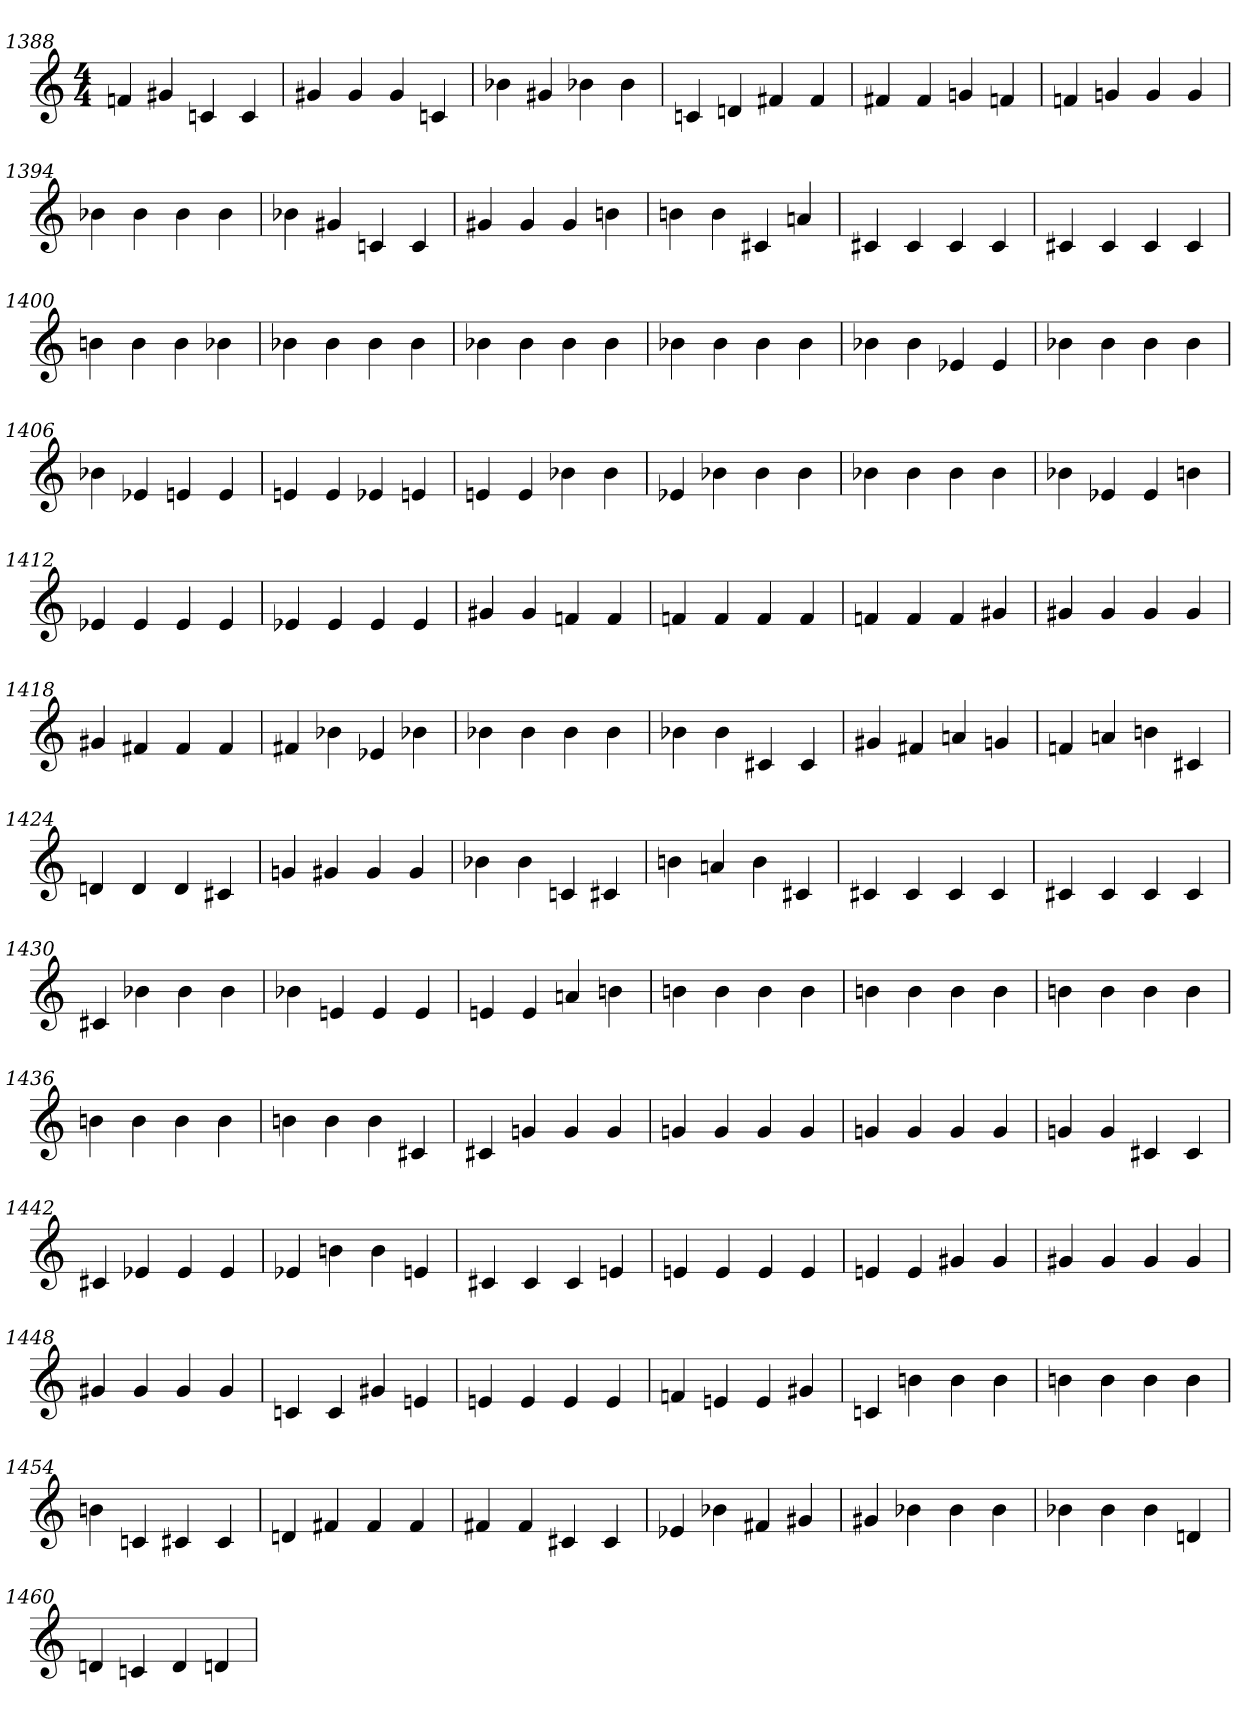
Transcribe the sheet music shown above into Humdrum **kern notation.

**kern
*part1
*staff1
*clefG2
*M4/4
=1388
4fn
4g#X
4cn
4c
=1389
4g#X
4g#
4g#
4cn
=1390
4b-X
4g#X
4b-X
4b-
=1391
4cn
4dn
4f#X
4f#
=1392
4f#X
4f#
4gn
4fn
=1393
4fn
4gn
4g
4g
=1394
4b-X
4b-
4b-
4b-
=1395
4b-X
4g#X
4cn
4c
=1396
4g#X
4g#
4g#
4bn
=1397
4bn
4b
4c#X
4an
=1398
4c#X
4c#
4c#
4c#
=1399
4c#X
4c#
4c#
4c#
=1400
4bn
4b
4b
4b-X
=1401
4b-X
4b-
4b-
4b-
=1402
4b-X
4b-
4b-
4b-
=1403
4b-X
4b-
4b-
4b-
=1404
4b-X
4b-
4e-X
4e-
=1405
4b-X
4b-
4b-
4b-
=1406
4b-X
4e-X
4en
4e
=1407
4en
4e
4e-X
4en
=1408
4en
4e
4b-X
4b-
=1409
4e-X
4b-X
4b-
4b-
=1410
4b-X
4b-
4b-
4b-
=1411
4b-X
4e-X
4e-
4bn
=1412
4e-X
4e-
4e-
4e-
=1413
4e-X
4e-
4e-
4e-
=1414
4g#X
4g#
4fn
4f
=1415
4fn
4f
4f
4f
=1416
4fn
4f
4f
4g#X
=1417
4g#X
4g#
4g#
4g#
=1418
4g#X
4f#X
4f#
4f#
=1419
4f#X
4b-X
4e-X
4b-X
=1420
4b-X
4b-
4b-
4b-
=1421
4b-X
4b-
4c#X
4c#
=1422
4g#X
4f#X
4an
4gn
=1423
4fn
4an
4bn
4c#X
=1424
4dn
4d
4d
4c#X
=1425
4gn
4g#X
4g#
4g#
=1426
4b-X
4b-
4cn
4c#X
=1427
4bn
4an
4b
4c#X
=1428
4c#X
4c#
4c#
4c#
=1429
4c#X
4c#
4c#
4c#
=1430
4c#X
4b-X
4b-
4b-
=1431
4b-X
4en
4e
4e
=1432
4en
4e
4an
4bn
=1433
4bn
4b
4b
4b
=1434
4bn
4b
4b
4b
=1435
4bn
4b
4b
4b
=1436
4bn
4b
4b
4b
=1437
4bn
4b
4b
4c#X
=1438
4c#X
4gn
4g
4g
=1439
4gn
4g
4g
4g
=1440
4gn
4g
4g
4g
=1441
4gn
4g
4c#X
4c#
=1442
4c#X
4e-X
4e-
4e-
=1443
4e-X
4bn
4b
4en
=1444
4c#X
4c#
4c#
4en
=1445
4en
4e
4e
4e
=1446
4en
4e
4g#X
4g#
=1447
4g#X
4g#
4g#
4g#
=1448
4g#X
4g#
4g#
4g#
=1449
4cn
4c
4g#X
4en
=1450
4en
4e
4e
4e
=1451
4fn
4en
4e
4g#X
=1452
4cn
4bn
4b
4b
=1453
4bn
4b
4b
4b
=1454
4bn
4cn
4c#X
4c#
=1455
4dn
4f#X
4f#
4f#
=1456
4f#X
4f#
4c#X
4c#
=1457
4e-X
4b-X
4f#X
4g#X
=1458
4g#X
4b-X
4b-
4b-
=1459
4b-X
4b-
4b-
4dn
=1460
4dn
4cn
4d
4dn
=
*-
